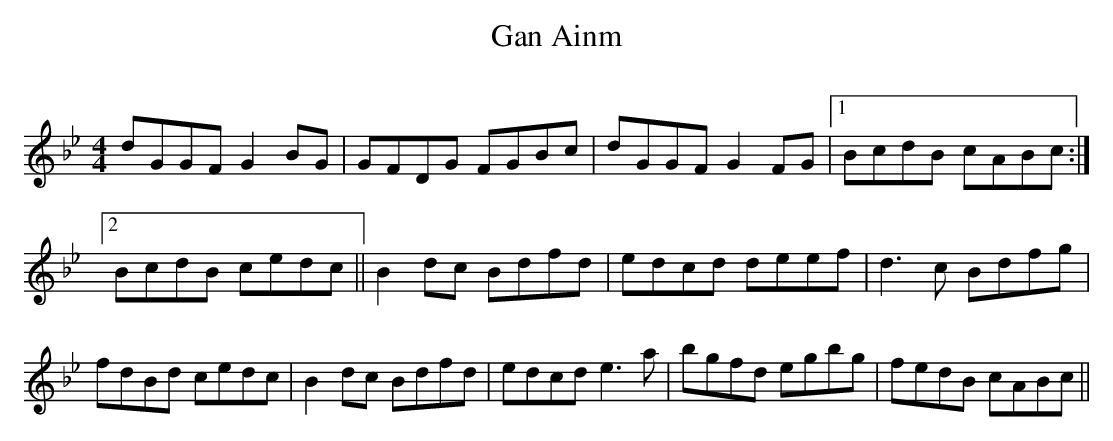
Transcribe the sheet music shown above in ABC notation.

X:1
T:Gan Ainm
C:
M:4/4
L:1/8
K:Gm
dGGF G2BG|GFDG FGBc|dGGF G2FG|1 BcdB cABc:|2 BcdB cedc||\
B2dc Bdfd|edcd deef|d3c Bdfg|fdBd cedc|\
B2dc Bdfd|edcd e3a|bgfd egbg|fedB cABc||\
